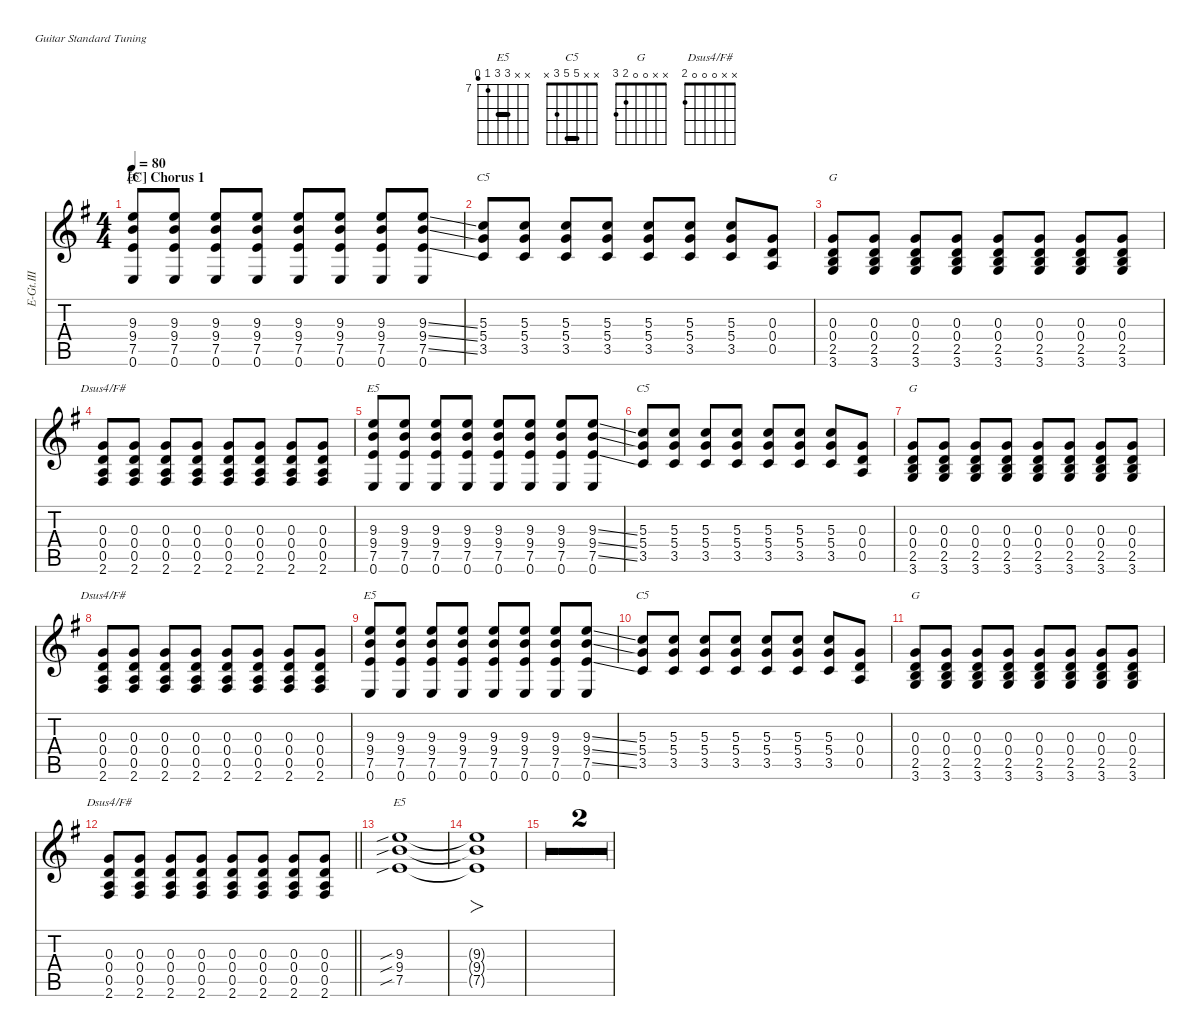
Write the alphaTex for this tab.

\hideDynamics
\bracketExtendMode nobrackets
\otherSystemsTrackNameOrientation horizontal
\track ("E.Guitar III (Right)" "E-Gt.III") {defaultSystemsLayout 4 multiBarRest instrument overdrivenguitar}
\staff {score tabs}
\tuning (E4 B3 G3 D3 A2 E2)
\chord ("E5" x x 9 9 7 6) {firstfret 7 barre 9}
\chord ("C5" x x 5 5 3 x) {barre 5}
\chord ("G" x x 0 0 2 3)
\chord ("Dsus4/F#" x x 0 0 0 2)
\ts (4 4)
\section ("C" "Chorus 1")
\tempo 80
\clef g2
\ks g
(0.6{acc forcenatural} 7.5{acc forcenatural} 9.4{acc forcenatural} 9.3{acc forcenatural}).8{ch "E5" dy mp beam Up} (0.6{acc forcenatural} 7.5{acc forcenatural} 9.4{acc forcenatural} 9.3{acc forcenatural}).8{beam Up} (0.6{acc forcenatural} 7.5{acc forcenatural} 9.4{acc forcenatural} 9.3{acc forcenatural}).8{beam Up} (0.6{acc forcenatural} 7.5{acc forcenatural} 9.4{acc forcenatural} 9.3{acc forcenatural}).8{beam Up} (0.6{acc forcenatural} 7.5{acc forcenatural} 9.4{acc forcenatural} 9.3{acc forcenatural}).8{beam Up} (0.6{acc forcenatural} 7.5{acc forcenatural} 9.4{acc forcenatural} 9.3{acc forcenatural}).8{beam Up} (0.6{acc forcenatural} 7.5{acc forcenatural} 9.4{acc forcenatural} 9.3{acc forcenatural}).8{beam Up} (0.6{acc forcenatural} 7.5{ss acc forcenatural} 9.4{ss acc forcenatural} 9.3{ss acc forcenatural}).8{beam Up} |
(3.5{acc forcenatural} 5.4{acc forcenatural} 5.3{acc forcenatural}).8{ch "C5" beam Up} (3.5{acc forcenatural} 5.4{acc forcenatural} 5.3{acc forcenatural}).8{beam Up} (3.5{acc forcenatural} 5.4{acc forcenatural} 5.3{acc forcenatural}).8{beam Up} (3.5{acc forcenatural} 5.4{acc forcenatural} 5.3{acc forcenatural}).8{beam Up} (3.5{acc forcenatural} 5.4{acc forcenatural} 5.3{acc forcenatural}).8{beam Up} (3.5{acc forcenatural} 5.4{acc forcenatural} 5.3{acc forcenatural}).8{beam Up} (3.5{acc forcenatural} 5.4{acc forcenatural} 5.3{acc forcenatural}).8{beam Up} (0.5{acc forcenatural} 0.4{acc forcenatural} 0.3{acc forcenatural}).8{beam Up} |
(3.6{acc forcenatural} 2.5{acc forcenatural} 0.4{acc forcenatural} 0.3{acc forcenatural}).8{ch "G" beam Up} (3.6{acc forcenatural} 2.5{acc forcenatural} 0.4{acc forcenatural} 0.3{acc forcenatural}).8{beam Up} (3.6{acc forcenatural} 2.5{acc forcenatural} 0.4{acc forcenatural} 0.3{acc forcenatural}).8{beam Up} (3.6{acc forcenatural} 2.5{acc forcenatural} 0.4{acc forcenatural} 0.3{acc forcenatural}).8{beam Up} (3.6{acc forcenatural} 2.5{acc forcenatural} 0.4{acc forcenatural} 0.3{acc forcenatural}).8{beam Up} (3.6{acc forcenatural} 2.5{acc forcenatural} 0.4{acc forcenatural} 0.3{acc forcenatural}).8{beam Up} (3.6{acc forcenatural} 2.5{acc forcenatural} 0.4{acc forcenatural} 0.3{acc forcenatural}).8{beam Up} (3.6{acc forcenatural} 2.5{acc forcenatural} 0.4{acc forcenatural} 0.3{acc forcenatural}).8{beam Up} |
(2.6{acc #} 0.5{acc forcenatural} 0.4{acc forcenatural} 0.3{acc forcenatural}).8{ch "Dsus4/F#" beam Up} (2.6{acc #} 0.5{acc forcenatural} 0.4{acc forcenatural} 0.3{acc forcenatural}).8{beam Up} (2.6{acc #} 0.5{acc forcenatural} 0.4{acc forcenatural} 0.3{acc forcenatural}).8{beam Up} (2.6{acc #} 0.5{acc forcenatural} 0.4{acc forcenatural} 0.3{acc forcenatural}).8{beam Up} (2.6{acc #} 0.5{acc forcenatural} 0.4{acc forcenatural} 0.3{acc forcenatural}).8{beam Up} (2.6{acc #} 0.5{acc forcenatural} 0.4{acc forcenatural} 0.3{acc forcenatural}).8{beam Up} (2.6{acc #} 0.5{acc forcenatural} 0.4{acc forcenatural} 0.3{acc forcenatural}).8{beam Up} (2.6{acc #} 0.5{acc forcenatural} 0.4{acc forcenatural} 0.3{acc forcenatural}).8{beam Up} |
(0.6{acc forcenatural} 7.5{acc forcenatural} 9.4{acc forcenatural} 9.3{acc forcenatural}).8{ch "E5" beam Up} (0.6{acc forcenatural} 7.5{acc forcenatural} 9.4{acc forcenatural} 9.3{acc forcenatural}).8{beam Up} (0.6{acc forcenatural} 7.5{acc forcenatural} 9.4{acc forcenatural} 9.3{acc forcenatural}).8{beam Up} (0.6{acc forcenatural} 7.5{acc forcenatural} 9.4{acc forcenatural} 9.3{acc forcenatural}).8{beam Up} (0.6{acc forcenatural} 7.5{acc forcenatural} 9.4{acc forcenatural} 9.3{acc forcenatural}).8{beam Up} (0.6{acc forcenatural} 7.5{acc forcenatural} 9.4{acc forcenatural} 9.3{acc forcenatural}).8{beam Up} (0.6{acc forcenatural} 7.5{acc forcenatural} 9.4{acc forcenatural} 9.3{acc forcenatural}).8{beam Up} (0.6{acc forcenatural} 7.5{ss acc forcenatural} 9.4{ss acc forcenatural} 9.3{ss acc forcenatural}).8{beam Up} |
(3.5{acc forcenatural} 5.4{acc forcenatural} 5.3{acc forcenatural}).8{ch "C5" beam Up} (3.5{acc forcenatural} 5.4{acc forcenatural} 5.3{acc forcenatural}).8{beam Up} (3.5{acc forcenatural} 5.4{acc forcenatural} 5.3{acc forcenatural}).8{beam Up} (3.5{acc forcenatural} 5.4{acc forcenatural} 5.3{acc forcenatural}).8{beam Up} (3.5{acc forcenatural} 5.4{acc forcenatural} 5.3{acc forcenatural}).8{beam Up} (3.5{acc forcenatural} 5.4{acc forcenatural} 5.3{acc forcenatural}).8{beam Up} (3.5{acc forcenatural} 5.4{acc forcenatural} 5.3{acc forcenatural}).8{beam Up} (0.5{acc forcenatural} 0.4{acc forcenatural} 0.3{acc forcenatural}).8{beam Up} |
(3.6{acc forcenatural} 2.5{acc forcenatural} 0.4{acc forcenatural} 0.3{acc forcenatural}).8{ch "G" beam Up} (3.6{acc forcenatural} 2.5{acc forcenatural} 0.4{acc forcenatural} 0.3{acc forcenatural}).8{beam Up} (3.6{acc forcenatural} 2.5{acc forcenatural} 0.4{acc forcenatural} 0.3{acc forcenatural}).8{beam Up} (3.6{acc forcenatural} 2.5{acc forcenatural} 0.4{acc forcenatural} 0.3{acc forcenatural}).8{beam Up} (3.6{acc forcenatural} 2.5{acc forcenatural} 0.4{acc forcenatural} 0.3{acc forcenatural}).8{beam Up} (3.6{acc forcenatural} 2.5{acc forcenatural} 0.4{acc forcenatural} 0.3{acc forcenatural}).8{beam Up} (3.6{acc forcenatural} 2.5{acc forcenatural} 0.4{acc forcenatural} 0.3{acc forcenatural}).8{beam Up} (3.6{acc forcenatural} 2.5{acc forcenatural} 0.4{acc forcenatural} 0.3{acc forcenatural}).8{beam Up} |
(2.6{acc #} 0.5{acc forcenatural} 0.4{acc forcenatural} 0.3{acc forcenatural}).8{ch "Dsus4/F#" beam Up} (2.6{acc #} 0.5{acc forcenatural} 0.4{acc forcenatural} 0.3{acc forcenatural}).8{beam Up} (2.6{acc #} 0.5{acc forcenatural} 0.4{acc forcenatural} 0.3{acc forcenatural}).8{beam Up} (2.6{acc #} 0.5{acc forcenatural} 0.4{acc forcenatural} 0.3{acc forcenatural}).8{beam Up} (2.6{acc #} 0.5{acc forcenatural} 0.4{acc forcenatural} 0.3{acc forcenatural}).8{beam Up} (2.6{acc #} 0.5{acc forcenatural} 0.4{acc forcenatural} 0.3{acc forcenatural}).8{beam Up} (2.6{acc #} 0.5{acc forcenatural} 0.4{acc forcenatural} 0.3{acc forcenatural}).8{beam Up} (2.6{acc #} 0.5{acc forcenatural} 0.4{acc forcenatural} 0.3{acc forcenatural}).8{beam Up} |
(0.6{acc forcenatural} 7.5{acc forcenatural} 9.4{acc forcenatural} 9.3{acc forcenatural}).8{ch "E5" beam Up} (0.6{acc forcenatural} 7.5{acc forcenatural} 9.4{acc forcenatural} 9.3{acc forcenatural}).8{beam Up} (0.6{acc forcenatural} 7.5{acc forcenatural} 9.4{acc forcenatural} 9.3{acc forcenatural}).8{beam Up} (0.6{acc forcenatural} 7.5{acc forcenatural} 9.4{acc forcenatural} 9.3{acc forcenatural}).8{beam Up} (0.6{acc forcenatural} 7.5{acc forcenatural} 9.4{acc forcenatural} 9.3{acc forcenatural}).8{beam Up} (0.6{acc forcenatural} 7.5{acc forcenatural} 9.4{acc forcenatural} 9.3{acc forcenatural}).8{beam Up} (0.6{acc forcenatural} 7.5{acc forcenatural} 9.4{acc forcenatural} 9.3{acc forcenatural}).8{beam Up} (0.6{acc forcenatural} 7.5{ss acc forcenatural} 9.4{ss acc forcenatural} 9.3{ss acc forcenatural}).8{beam Up} |
(3.5{acc forcenatural} 5.4{acc forcenatural} 5.3{acc forcenatural}).8{ch "C5" beam Up} (3.5{acc forcenatural} 5.4{acc forcenatural} 5.3{acc forcenatural}).8{beam Up} (3.5{acc forcenatural} 5.4{acc forcenatural} 5.3{acc forcenatural}).8{beam Up} (3.5{acc forcenatural} 5.4{acc forcenatural} 5.3{acc forcenatural}).8{beam Up} (3.5{acc forcenatural} 5.4{acc forcenatural} 5.3{acc forcenatural}).8{beam Up} (3.5{acc forcenatural} 5.4{acc forcenatural} 5.3{acc forcenatural}).8{beam Up} (3.5{acc forcenatural} 5.4{acc forcenatural} 5.3{acc forcenatural}).8{beam Up} (0.5{acc forcenatural} 0.4{acc forcenatural} 0.3{acc forcenatural}).8{beam Up} |
(3.6{acc forcenatural} 2.5{acc forcenatural} 0.4{acc forcenatural} 0.3{acc forcenatural}).8{ch "G" beam Up} (3.6{acc forcenatural} 2.5{acc forcenatural} 0.4{acc forcenatural} 0.3{acc forcenatural}).8{beam Up} (3.6{acc forcenatural} 2.5{acc forcenatural} 0.4{acc forcenatural} 0.3{acc forcenatural}).8{beam Up} (3.6{acc forcenatural} 2.5{acc forcenatural} 0.4{acc forcenatural} 0.3{acc forcenatural}).8{beam Up} (3.6{acc forcenatural} 2.5{acc forcenatural} 0.4{acc forcenatural} 0.3{acc forcenatural}).8{beam Up} (3.6{acc forcenatural} 2.5{acc forcenatural} 0.4{acc forcenatural} 0.3{acc forcenatural}).8{beam Up} (3.6{acc forcenatural} 2.5{acc forcenatural} 0.4{acc forcenatural} 0.3{acc forcenatural}).8{beam Up} (3.6{acc forcenatural} 2.5{acc forcenatural} 0.4{acc forcenatural} 0.3{acc forcenatural}).8{beam Up} |
\barLineRight lightlight
(2.6{acc #} 0.5{acc forcenatural} 0.4{acc forcenatural} 0.3{acc forcenatural}).8{ch "Dsus4/F#" beam Up} (2.6{acc #} 0.5{acc forcenatural} 0.4{acc forcenatural} 0.3{acc forcenatural}).8{beam Up} (2.6{acc #} 0.5{acc forcenatural} 0.4{acc forcenatural} 0.3{acc forcenatural}).8{beam Up} (2.6{acc #} 0.5{acc forcenatural} 0.4{acc forcenatural} 0.3{acc forcenatural}).8{beam Up} (2.6{acc #} 0.5{acc forcenatural} 0.4{acc forcenatural} 0.3{acc forcenatural}).8{beam Up} (2.6{acc #} 0.5{acc forcenatural} 0.4{acc forcenatural} 0.3{acc forcenatural}).8{beam Up} (2.6{acc #} 0.5{acc forcenatural} 0.4{acc forcenatural} 0.3{acc forcenatural}).8{beam Up} (2.6{acc #} 0.5{acc forcenatural} 0.4{acc forcenatural} 0.3{acc forcenatural}).8{beam Up} |
(7.5{sib acc forcenatural} 9.4{sib acc forcenatural} 9.3{sib acc forcenatural}).1{ch "E5" dy mf beam Up} |
(9.3{t acc forcenatural} 9.4{t acc forcenatural} 7.5{t acc forcenatural}).1{fo beam Up} |
r.1{beam Down} |
r.1{beam Down}
